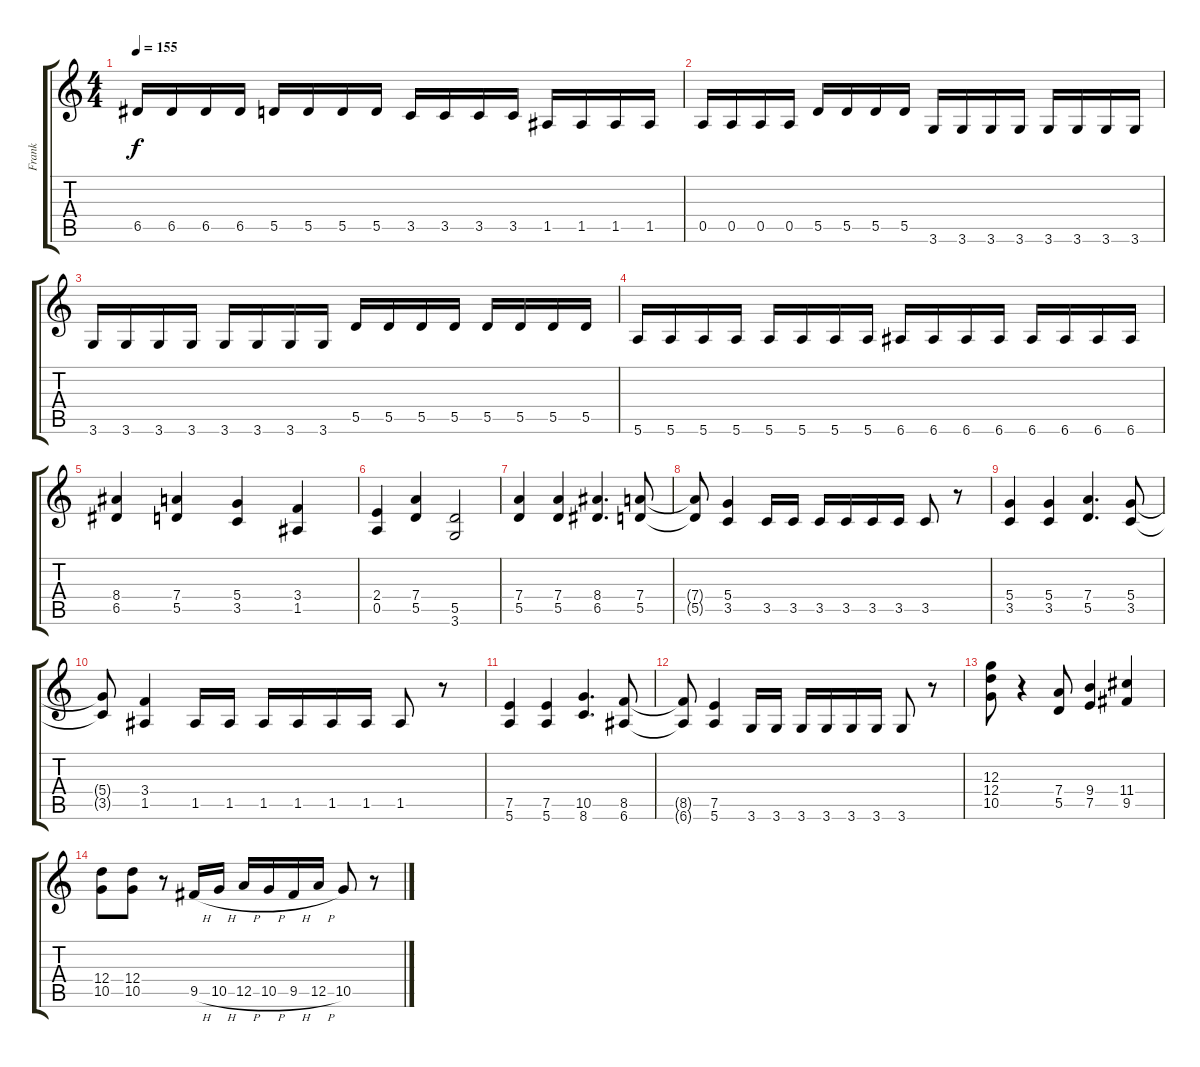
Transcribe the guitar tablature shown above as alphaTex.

\track ("Frank" "Frank") {instrument distortionguitar}
\staff {score tabs}
\tuning (E4 B3 G3 D3 A2 E2) {hide}
\ts (4 4)
\tempo 155
\clef g2
\ks c
6.5.16{dy f} 6.5.16 6.5.16 6.5.16 5.5.16 5.5.16 5.5.16 5.5.16 3.5.16 3.5.16 3.5.16 3.5.16 1.5.16 1.5.16 1.5.16 1.5.16 |
0.5.16 0.5.16 0.5.16 0.5.16 5.5.16 5.5.16 5.5.16 5.5.16 3.6.16 3.6.16 3.6.16 3.6.16 3.6.16 3.6.16 3.6.16 3.6.16 |
3.6.16 3.6.16 3.6.16 3.6.16 3.6.16 3.6.16 3.6.16 3.6.16 5.5.16 5.5.16 5.5.16 5.5.16 5.5.16 5.5.16 5.5.16 5.5.16 |
5.6.16 5.6.16 5.6.16 5.6.16 5.6.16 5.6.16 5.6.16 5.6.16 6.6.16 6.6.16 6.6.16 6.6.16 6.6.16 6.6.16 6.6.16 6.6.16 |
(8.4 6.5).4 (7.4 5.5).4 (5.4 3.5).4 (3.4 1.5).4 |
(2.4 0.5).4 (7.4 5.5).4 (5.5 3.6).2 |
(7.4 5.5).4 (7.4 5.5).4 (8.4 6.5).4{d} (7.4 5.5).8 |
(7.4{t} 5.5{t}).8 (5.4 3.5).4 3.5.16 3.5.16 3.5.16 3.5.16 3.5.16 3.5.16 3.5.8 r.8 |
(5.4 3.5).4 (5.4 3.5).4 (7.4 5.5).4{d} (5.4 3.5).8 |
(5.4{t} 3.5{t}).8 (3.4 1.5).4 1.5.16 1.5.16 1.5.16 1.5.16 1.5.16 1.5.16 1.5.8 r.8 |
(7.5 5.6).4 (7.5 5.6).4 (10.5 8.6).4{d} (8.5 6.6).8 |
(8.5{t} 6.6{t}).8 (7.5 5.6).4 3.6.16 3.6.16 3.6.16 3.6.16 3.6.16 3.6.16 3.6.8 r.8 |
(12.3 12.4 10.5).8 r.4 (7.4 5.5).8 (9.4 7.5).4 (11.4 9.5).4 |
(12.4 10.5).8 (12.4 10.5).8 r.8 9.5{h}.16 10.5{h}.16 12.5{h}.16 10.5{h}.16 9.5{h}.16 12.5{h}.16 10.5.8 r.8
